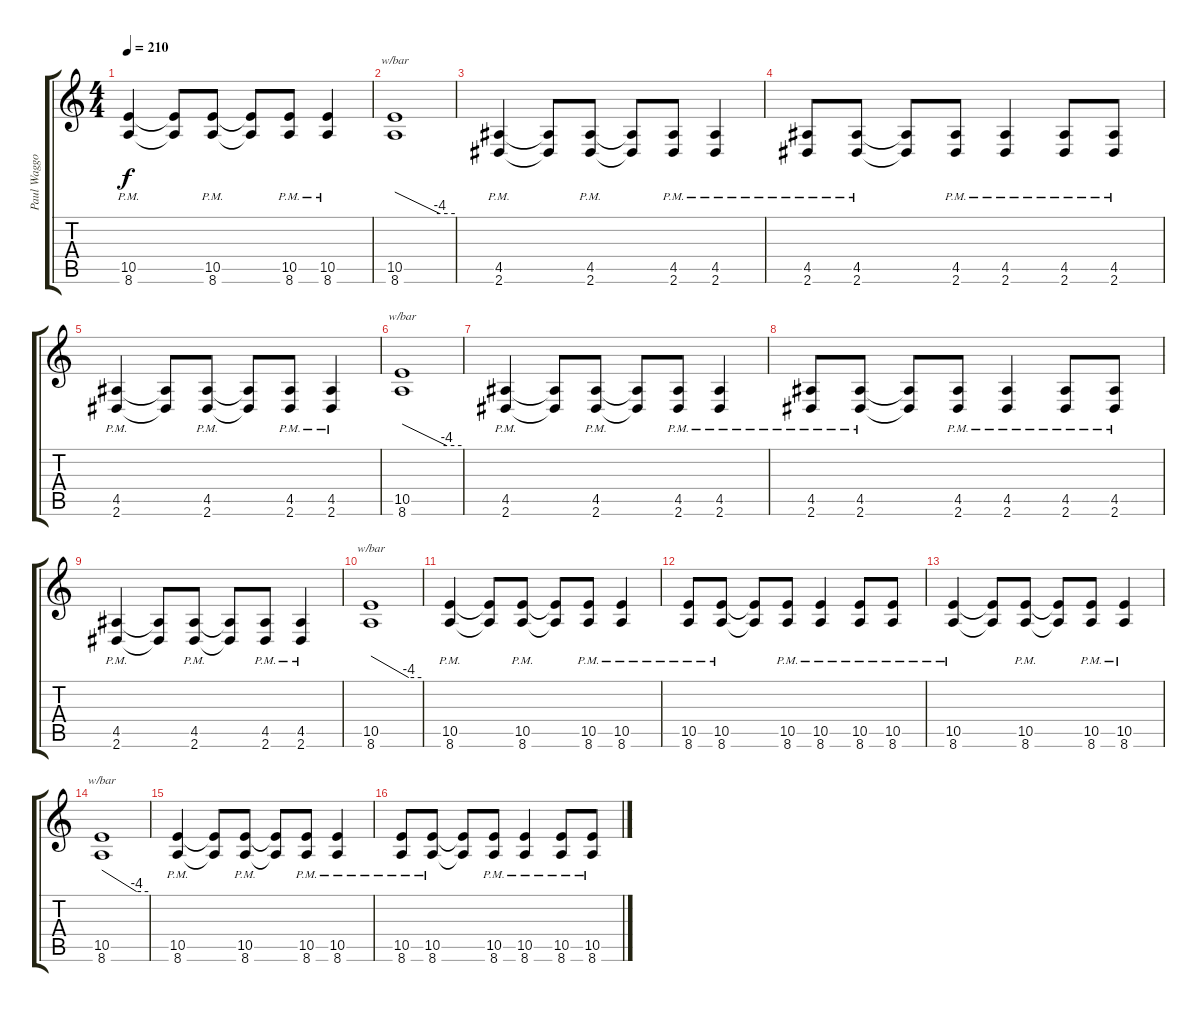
\track ("Paul Waggoner" "Paul Waggo") {instrument overdrivenguitar}
\staff {score tabs}
\tuning (Db4 Ab3 E3 B2 Gb2 Db2) {hide}
\ts (4 4)
\tempo 210
\clef g2
\ks c
(10.5{pm} 8.6{pm}).4{dy f} (10.5{t} 8.6{t}).8 (10.5{pm} 8.6{pm}).8 (10.5{t} 8.6{t}).8 (10.5{pm} 8.6{pm}).8 (10.5{pm} 8.6{pm}).4 |
(10.5 8.6).1{tbe (custom default 0 0 45 -16 60 -16)} |
(4.5{pm} 2.6{pm}).4 (4.5{t} 2.6{t}).8 (4.5{pm} 2.6{pm}).8 (4.5{t} 2.6{t}).8 (4.5{pm} 2.6{pm}).8 (4.5{pm} 2.6{pm}).4 |
(4.5{pm} 2.6{pm}).8 (4.5{pm} 2.6{pm}).8 (4.5{t} 2.6{t}).8 (4.5{pm} 2.6{pm}).8 (4.5{pm} 2.6{pm}).4 (4.5{pm} 2.6{pm}).8 (4.5{pm} 2.6{pm}).8 |
(4.5{pm} 2.6{pm}).4 (4.5{t} 2.6{t}).8 (4.5{pm} 2.6{pm}).8 (4.5{t} 2.6{t}).8 (4.5{pm} 2.6{pm}).8 (4.5{pm} 2.6{pm}).4 |
(10.5 8.6).1{tbe (custom default 0 0 45 -16 60 -16)} |
(4.5{pm} 2.6{pm}).4 (4.5{t} 2.6{t}).8 (4.5{pm} 2.6{pm}).8 (4.5{t} 2.6{t}).8 (4.5{pm} 2.6{pm}).8 (4.5{pm} 2.6{pm}).4 |
(4.5{pm} 2.6{pm}).8 (4.5{pm} 2.6{pm}).8 (4.5{t} 2.6{t}).8 (4.5{pm} 2.6{pm}).8 (4.5{pm} 2.6{pm}).4 (4.5{pm} 2.6{pm}).8 (4.5{pm} 2.6{pm}).8 |
(4.5{pm} 2.6{pm}).4 (4.5{t} 2.6{t}).8 (4.5{pm} 2.6{pm}).8 (4.5{t} 2.6{t}).8 (4.5{pm} 2.6{pm}).8 (4.5{pm} 2.6{pm}).4 |
(10.5 8.6).1{tbe (custom default 0 0 45 -16 60 -16)} |
(10.5{pm} 8.6{pm}).4 (10.5{t} 8.6{t}).8 (10.5{pm} 8.6{pm}).8 (10.5{t} 8.6{t}).8 (10.5{pm} 8.6{pm}).8 (10.5{pm} 8.6{pm}).4 |
(10.5{pm} 8.6{pm}).8 (10.5{pm} 8.6{pm}).8 (10.5{t} 8.6{t}).8 (10.5{pm} 8.6{pm}).8 (10.5{pm} 8.6{pm}).4 (10.5{pm} 8.6{pm}).8 (10.5{pm} 8.6{pm}).8 |
(10.5{pm} 8.6{pm}).4 (10.5{t} 8.6{t}).8 (10.5{pm} 8.6{pm}).8 (10.5{t} 8.6{t}).8 (10.5{pm} 8.6{pm}).8 (10.5{pm} 8.6{pm}).4 |
(10.5 8.6).1{tbe (custom default 0 0 45 -16 60 -16)} |
(10.5{pm} 8.6{pm}).4 (10.5{t} 8.6{t}).8 (10.5{pm} 8.6{pm}).8 (10.5{t} 8.6{t}).8 (10.5{pm} 8.6{pm}).8 (10.5{pm} 8.6{pm}).4 |
(10.5{pm} 8.6{pm}).8 (10.5{pm} 8.6{pm}).8 (10.5{t} 8.6{t}).8 (10.5{pm} 8.6{pm}).8 (10.5{pm} 8.6{pm}).4 (10.5{pm} 8.6{pm}).8 (10.5{pm} 8.6{pm}).8
